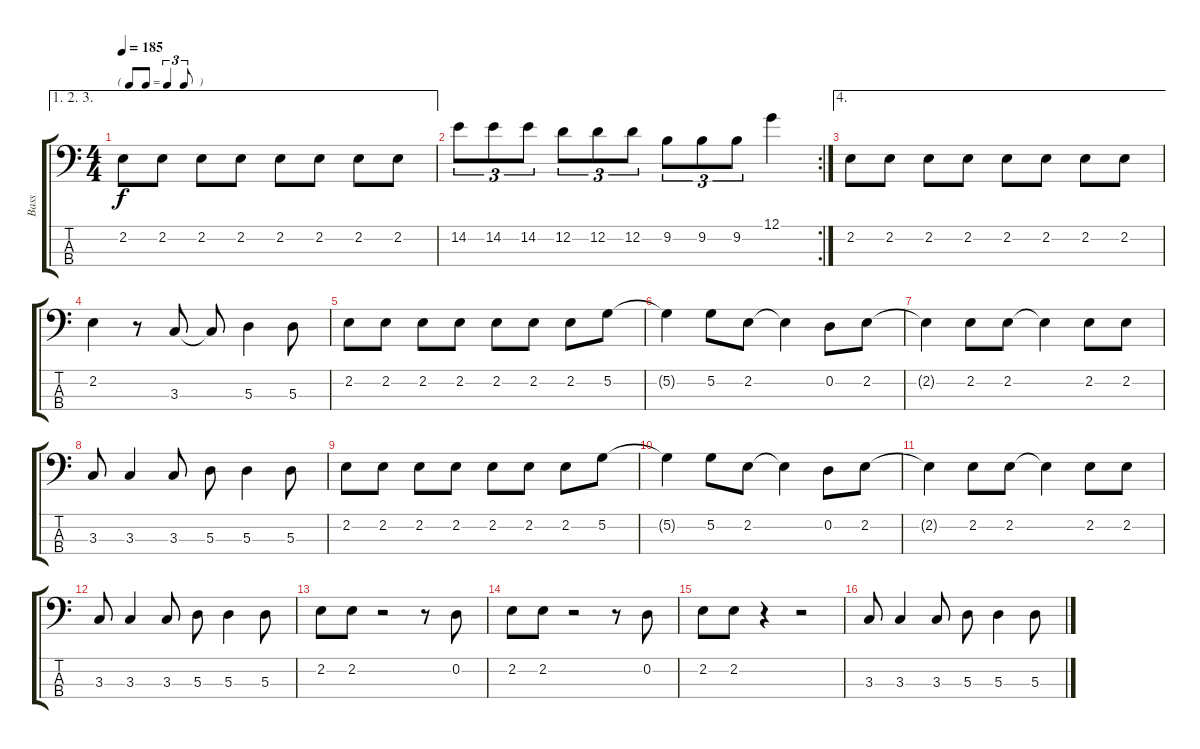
\track ("Bass" "Bass") {instrument electricbassfinger}
\staff {score tabs}
\tuning (G2 D2 A1 E1) {hide}
\ae (1 2 3)
\ts (4 4)
\tf triplet8th
\tempo 185
\clef f4
\ks c
2.2.8{dy f} 2.2.8 2.2.8 2.2.8 2.2.8 2.2.8 2.2.8 2.2.8 |
\rc 2
14.2.8{tu (3 2)} 14.2.8{tu (3 2)} 14.2.8{tu (3 2)} 12.2.8{tu (3 2)} 12.2.8{tu (3 2)} 12.2.8{tu (3 2)} 9.2.8{tu (3 2)} 9.2.8{tu (3 2)} 9.2.8{tu (3 2)} 12.1.4 |
\ae 4
2.2.8 2.2.8 2.2.8 2.2.8 2.2.8 2.2.8 2.2.8 2.2.8 |
2.2.4 r.8 3.3.8 3.3{t}.8 5.3.4 5.3.8 |
2.2.8 2.2.8 2.2.8 2.2.8 2.2.8 2.2.8 2.2.8 5.2.8 |
5.2{t}.4 5.2.8 2.2.8 2.2{t}.4 0.2.8 2.2.8 |
2.2{t}.4 2.2.8 2.2.8 2.2{t}.4 2.2.8 2.2.8 |
3.3.8 3.3.4 3.3.8 5.3.8 5.3.4 5.3.8 |
2.2.8 2.2.8 2.2.8 2.2.8 2.2.8 2.2.8 2.2.8 5.2.8 |
5.2{t}.4 5.2.8 2.2.8 2.2{t}.4 0.2.8 2.2.8 |
2.2{t}.4 2.2.8 2.2.8 2.2{t}.4 2.2.8 2.2.8 |
3.3.8 3.3.4 3.3.8 5.3.8 5.3.4 5.3.8 |
2.2.8 2.2.8 r.2 r.8 0.2.8 |
2.2.8 2.2.8 r.2 r.8 0.2.8 |
2.2.8 2.2.8 r.4 r.2 |
3.3.8 3.3.4 3.3.8 5.3.8 5.3.4 5.3.8
